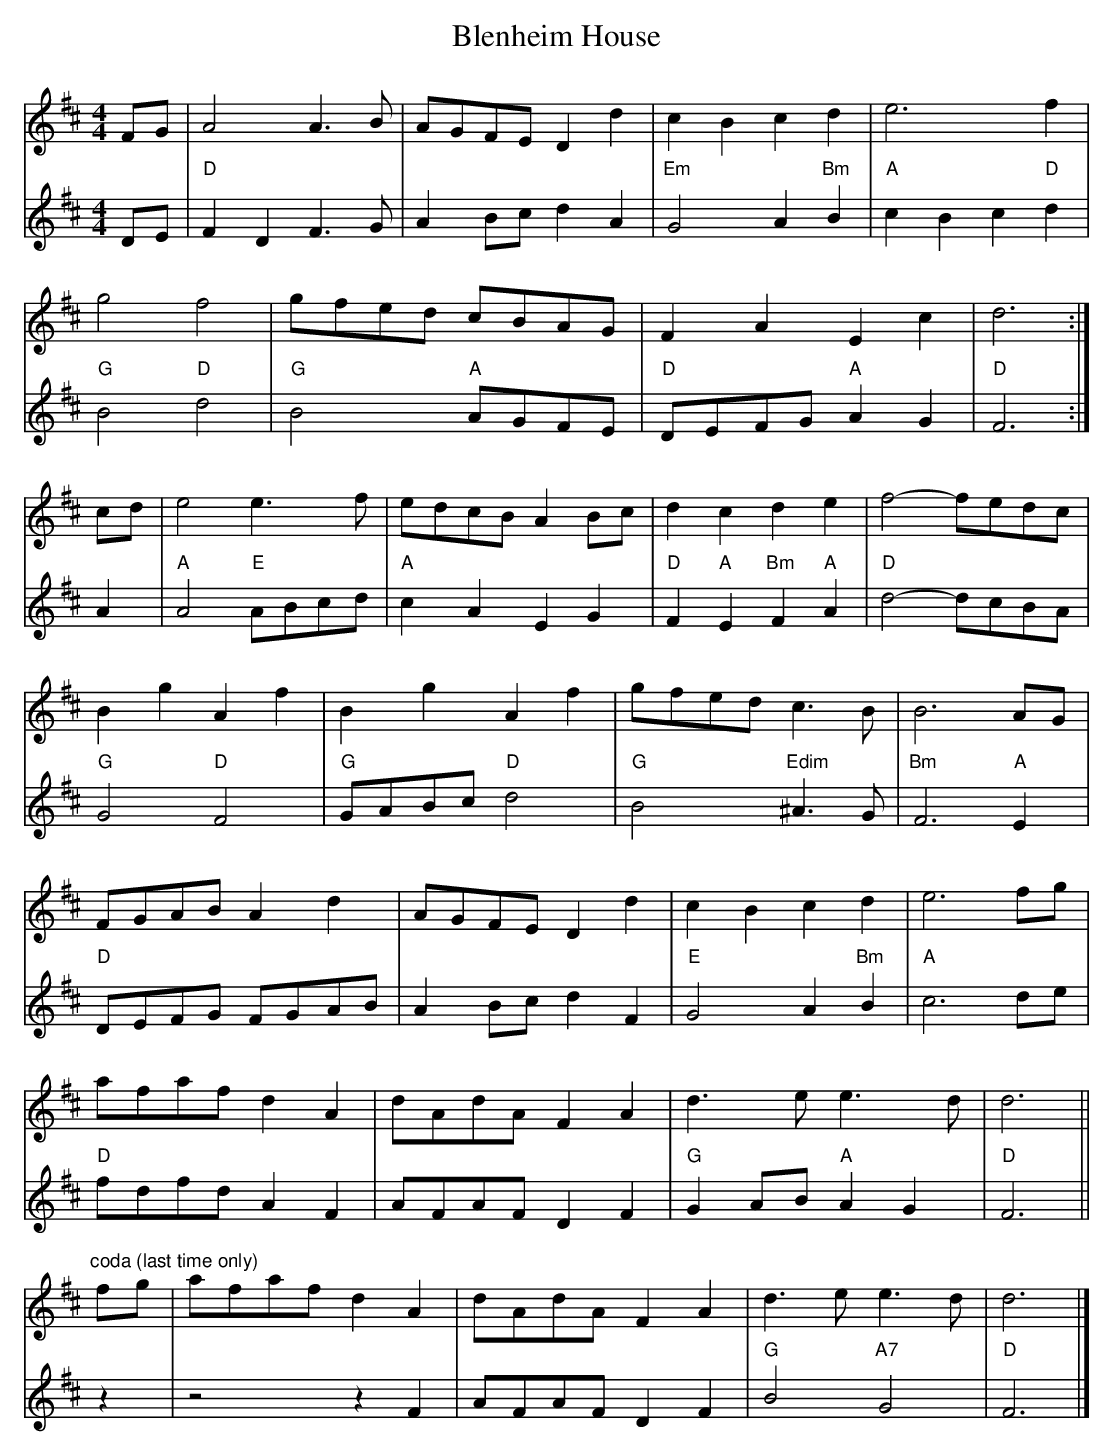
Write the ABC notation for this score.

X:1
T: Blenheim House
M: 4/4
L: 1/8
K: D
V: 1 tune
V: 2 harmony
V:1
FG| A4 A3B | AGFE D2d2 | c2B2c2d2 |e6 f2 |
g4 f4 | gfed cBAG | F2A2E2c2 | d6 :|
cd | e4 e3f | edcB A2 Bc | d2c2d2e2 | f4-fedc |
B2g2A2f2 | B2g2A2f2 | gfed c3B | B6 AG |
FGAB A2d2 | AGFE D2 d2 | c2B2 c2d2 | e6 fg |
afaf d2A2 | dAdA F2A2 | d3e e3d | d6 ||
"^coda (last time only)"
fg | afaf d2A2 | dAdA F2A2 | d3e e3d | d6 |]
V:2
DE | "D"F2D2 F3G | A2Bc d2A2 | "Em"G4 A2"Bm"B2 | "A"c2B2 c2"D"d2 |
"G"B4 "D"d4 | "G"B4 "A"AGFE | "D"DEFG "A"A2G2 | "D"F6 :|
A2 | "A"A4 "E"ABcd | "A"c2A2 E2G2 | "D"F2"A"E2"Bm"F2"A"A2 | "D"d4-dcBA |
"G"G4 "D"F4 | "G"GABc "D"d4 | "G"B4 "Edim"^A3G | "Bm"F6 "A"E2 |
"D"DEFG FGAB | A2Bc d2F2 | "E"G4 A2"Bm"B2 | "A"c6 de |
"D"fdfd A2F2 | AFAF D2 F2 | "G"G2AB "A"A2G2| "D"F6 ||
z2 | z4 z2 F2 | AFAF D2 F2 | "G"B4 "A7"G4 | "D"F6 |]
